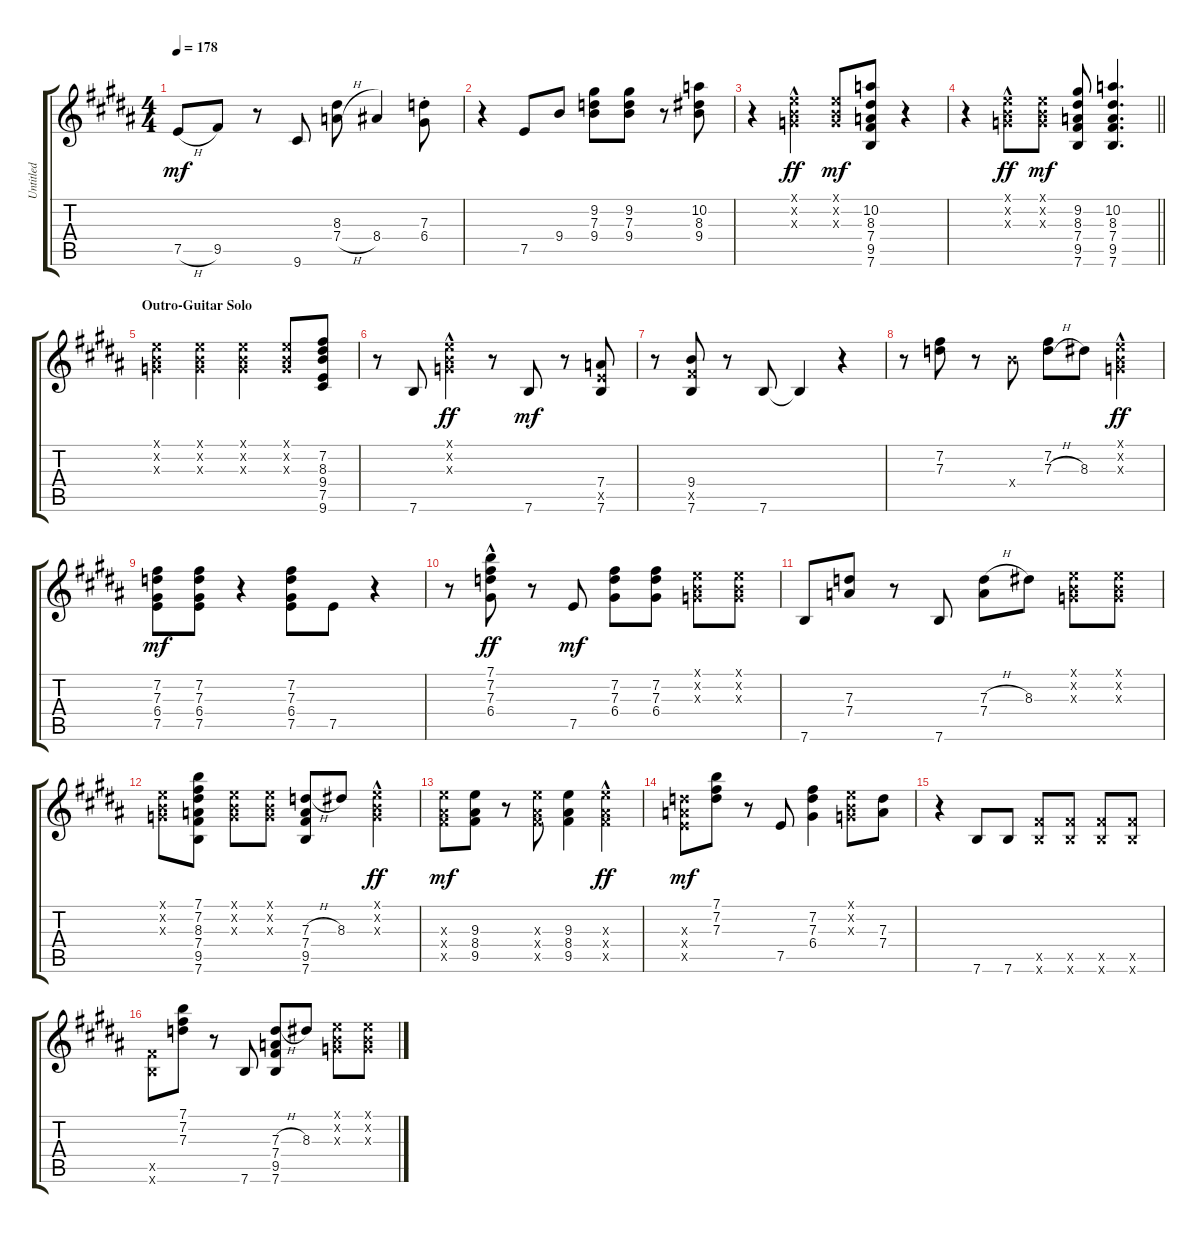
\track ("Untitled" "Untitled") {instrument electricguitarjazz}
\staff {score tabs}
\tuning (E4 B3 G3 D3 A2 E2) {hide}
\ts (4 4)
\tempo 178
\clef g2
\ks g#minor
7.5{h}.8{dy mf} 9.5.8 r.8 9.6.8 (8.3 7.4{h}).8 8.4.4 (7.3{st} 6.4{st}).8 |
r.4 7.5.8 9.4.8 (9.2 7.3 9.4).8 (9.2 7.3 9.4).8 r.8 (10.2 8.3 9.4).8 |
r.4 (0.1{hac x} 0.2{hac x} 0.3{hac x}).4{dy ff} (0.1{x} 0.2{x} 0.3{x}).8{dy mf} (10.2 8.3 7.4 9.5 7.6).8 r.4 |
\barLineRight lightlight
\ks b
r.4 (0.1{hac x} 0.2{hac x} 0.3{hac x}).8{dy ff} (0.1{x} 0.2{x} 0.3{x}).8{dy mf} (9.2 8.3 7.4 9.5 7.6).8 (10.2 8.3 7.4 9.5 7.6).4{d} |
\section ("" "Outro-Guitar Solo")
\ks g#minor
(0.1{x} 0.2{x} 0.3{x}).4 (0.1{x} 0.2{x} 0.3{x}).4 (0.1{x} 0.2{x} 0.3{x}).4 (0.1{x} 0.2{x} 0.3{x}).8 (7.2 8.3 9.4 7.5 9.6).8 |
r.8 7.6.8 (0.1{hac x} 0.2{hac x} 0.3{hac x}).4{dy ff} r.8 7.6.8{dy mf} r.8 (7.4 7.5{x} 7.6).8 |
r.8 (9.4 9.5{x} 7.6).8 r.8 7.6.8 7.6{t}.4 r.4 |
r.8 (7.2 7.3).8 r.8 9.4{x}.8 (7.2 7.3{h}).8 8.3.8 (0.1{hac x} 0.2{hac x} 0.3{hac x}).4{dy ff} |
\ks b
(7.2 7.3 6.4 7.5).8{dy mf} (7.2 7.3 6.4 7.5).8 r.4 (7.2 7.3 6.4 7.5).8 7.5.8 r.4 |
\ks g#minor
r.8 (7.1{hac} 7.2{hac} 7.3{hac} 6.4{hac}).8{dy ff} r.8 7.5.8{dy mf} (7.2 7.3 6.4).8 (7.2 7.3 6.4).8 (0.1{x} 0.2{x} 0.3{x}).8 (0.1{x} 0.2{x} 0.3{x}).8 |
7.6.8 (7.3 7.4).8 r.8 7.6.8 (7.3{h} 7.4).8 8.3.8 (0.1{x} 0.2{x} 0.3{x}).8 (0.1{x} 0.2{x} 0.3{x}).8 |
(0.1{x} 0.2{x} 0.3{x}).8 (7.1 7.2 8.3 7.4 9.5 7.6).8 (0.1{x} 0.2{x} 0.3{x}).8 (0.1{x} 0.2{x} 0.3{x}).8 (7.3{h} 7.4 9.5 7.6).8 8.3.8 (0.1{hac x} 0.2{hac x} 0.3{hac x}).4{dy ff} |
(9.3{x} 8.4{x} 9.5{x}).8{dy mf} (9.3 8.4 9.5).8 r.8 (9.3{x} 8.4{x} 9.5{x}).8 (9.3 8.4 9.5).4 (9.3{hac x} 8.4{hac x} 9.5{hac x}).4{dy ff} |
\ks b
(7.3{x} 7.4{x} 7.5{x}).8{dy mf} (7.1 7.2 7.3).8 r.8 7.5.8 (7.2 7.3 6.4).4 (0.1{x} 0.2{x} 0.3{x}).8 (7.3 7.4).8 |
\ks g#minor
r.4 7.6.8 7.6.8 (9.5{x} 7.6{x}).8 (9.5{x} 7.6{x}).8 (9.5{x} 7.6{x}).8 (9.5{x} 7.6{x}).8 |
(9.5{x} 7.6{x}).8 (7.1 7.2 7.3).8 r.8 7.6.8 (7.3{h} 7.4 9.5 7.6).8 8.3.8 (0.1{x} 0.2{x} 0.3{x}).8 (0.1{x} 0.2{x} 0.3{x}).8
